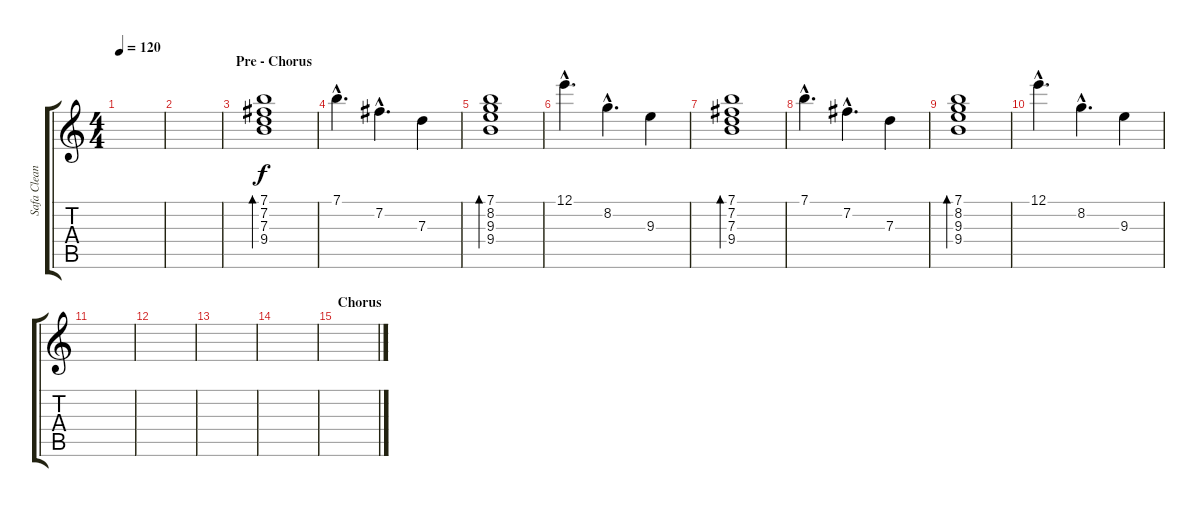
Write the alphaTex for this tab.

\track ("Safa Clean" "Safa Clean") {instrument acousticguitarsteel}
\staff {score tabs}
\tuning (E4 B3 G3 D3 A2 E2) {hide}
\ts (4 4)
\tempo 120
\clef g2
\ks c
|
|
\section ("" "Pre - Chorus")
(7.1 7.2 7.3 9.4).1{bd 240} |
7.1{hac}.4{d} 7.2{hac}.4{d} 7.3.4 |
(7.1 8.2 9.3 9.4).1{bd 240} |
12.1{hac}.4{d} 8.2{hac}.4{d} 9.3.4 |
(7.1 7.2 7.3 9.4).1{bd 240} |
7.1{hac}.4{d} 7.2{hac}.4{d} 7.3.4 |
(7.1 8.2 9.3 9.4).1{bd 240} |
12.1{hac}.4{d} 8.2{hac}.4{d} 9.3.4 |
|
|
|
|
\section ("" "Chorus")
